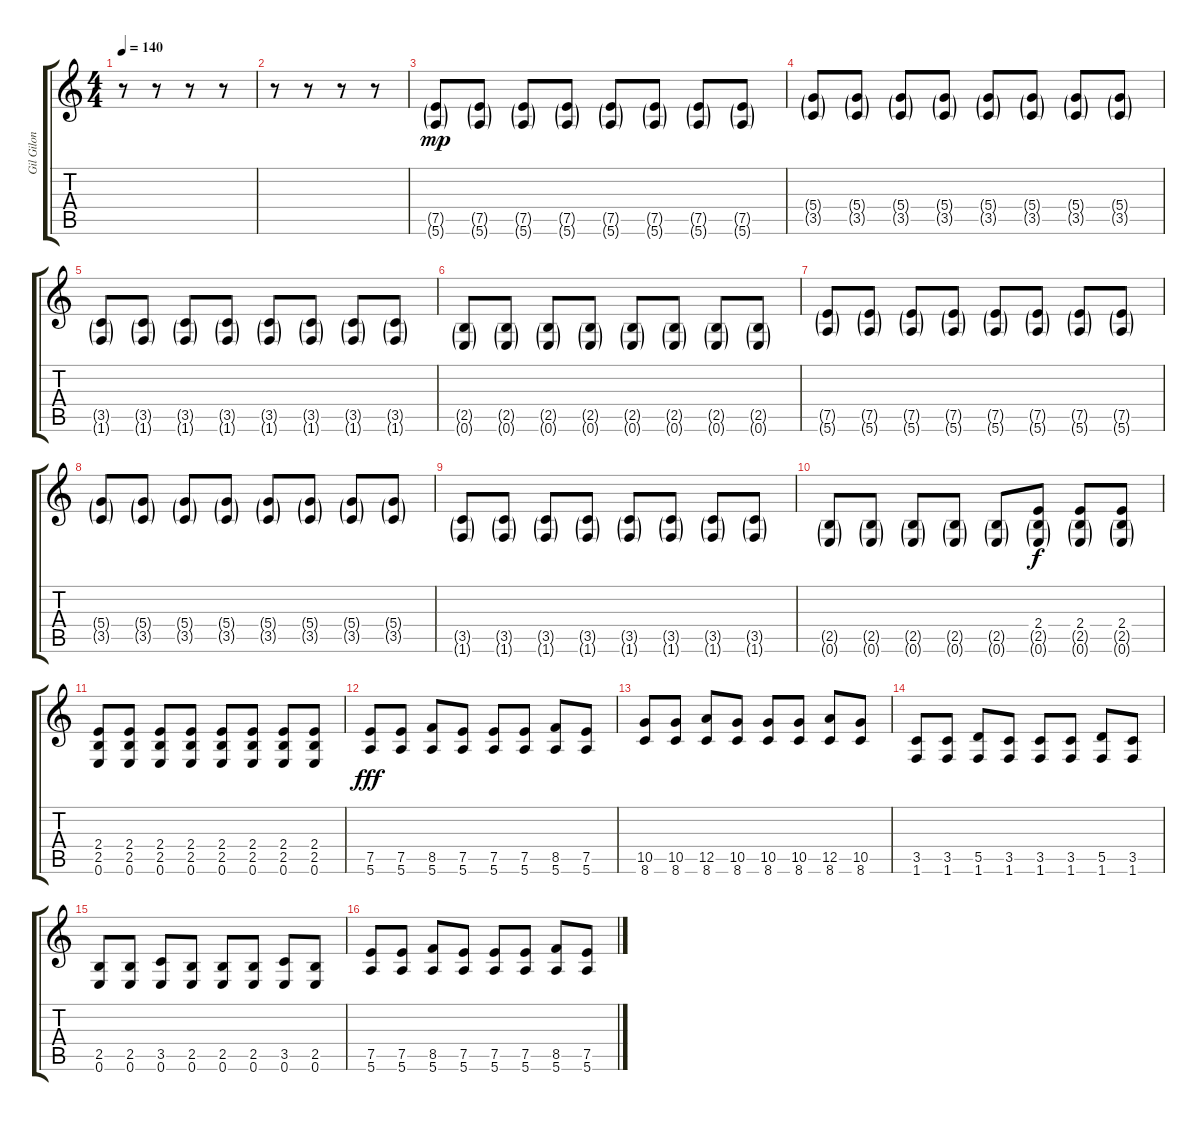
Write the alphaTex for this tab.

\track ("Gil Gilon" "Gil Gilon") {instrument overdrivenguitar}
\staff {score tabs}
\tuning (E4 B3 G3 D3 A2 E2) {hide}
\ts (4 4)
\tempo 140
\clef g2
\ks c
r.8{dy fff} r.8 r.8 r.8 |
r.8 r.8 r.8 r.8 |
(7.5{g} 5.6{g}).8{dy mp} (7.5{g} 5.6{g}).8 (7.5{g} 5.6{g}).8 (7.5{g} 5.6{g}).8 (7.5{g} 5.6{g}).8 (7.5{g} 5.6{g}).8 (7.5{g} 5.6{g}).8 (7.5{g} 5.6{g}).8 |
(5.4{g} 3.5{g}).8 (5.4{g} 3.5{g}).8 (5.4{g} 3.5{g}).8 (5.4{g} 3.5{g}).8 (5.4{g} 3.5{g}).8 (5.4{g} 3.5{g}).8 (5.4{g} 3.5{g}).8 (5.4{g} 3.5{g}).8 |
(3.5{g} 1.6{g}).8 (3.5{g} 1.6{g}).8 (3.5{g} 1.6{g}).8 (3.5{g} 1.6{g}).8 (3.5{g} 1.6{g}).8 (3.5{g} 1.6{g}).8 (3.5{g} 1.6{g}).8 (3.5{g} 1.6{g}).8 |
(2.5{g} 0.6{g}).8 (2.5{g} 0.6{g}).8 (2.5{g} 0.6{g}).8 (2.5{g} 0.6{g}).8 (2.5{g} 0.6{g}).8 (2.5{g} 0.6{g}).8 (2.5{g} 0.6{g}).8 (2.5{g} 0.6{g}).8 |
(7.5{g} 5.6{g}).8 (7.5{g} 5.6{g}).8 (7.5{g} 5.6{g}).8 (7.5{g} 5.6{g}).8 (7.5{g} 5.6{g}).8 (7.5{g} 5.6{g}).8 (7.5{g} 5.6{g}).8 (7.5{g} 5.6{g}).8 |
(5.4{g} 3.5{g}).8 (5.4{g} 3.5{g}).8 (5.4{g} 3.5{g}).8 (5.4{g} 3.5{g}).8 (5.4{g} 3.5{g}).8 (5.4{g} 3.5{g}).8 (5.4{g} 3.5{g}).8 (5.4{g} 3.5{g}).8 |
(3.5{g} 1.6{g}).8 (3.5{g} 1.6{g}).8 (3.5{g} 1.6{g}).8 (3.5{g} 1.6{g}).8 (3.5{g} 1.6{g}).8 (3.5{g} 1.6{g}).8 (3.5{g} 1.6{g}).8 (3.5{g} 1.6{g}).8 |
(2.5{g} 0.6{g}).8 (2.5{g} 0.6{g}).8 (2.5{g} 0.6{g}).8 (2.5{g} 0.6{g}).8 (2.5{g} 0.6{g}).8 (2.4 2.5{g} 0.6{g}).8{dy f} (2.4 2.5{g} 0.6{g}).8 (2.4 2.5{g} 0.6{g}).8 |
(2.4 2.5 0.6).8 (2.4 2.5 0.6).8 (2.4 2.5 0.6).8 (2.4 2.5 0.6).8 (2.4 2.5 0.6).8 (2.4 2.5 0.6).8 (2.4 2.5 0.6).8 (2.4 2.5 0.6).8 |
(7.5 5.6).8{dy fff} (7.5 5.6).8 (8.5 5.6).8 (7.5 5.6).8 (7.5 5.6).8 (7.5 5.6).8 (8.5 5.6).8 (7.5 5.6).8 |
(10.5 8.6).8 (10.5 8.6).8 (12.5 8.6).8 (10.5 8.6).8 (10.5 8.6).8 (10.5 8.6).8 (12.5 8.6).8 (10.5 8.6).8 |
(3.5 1.6).8 (3.5 1.6).8 (5.5 1.6).8 (3.5 1.6).8 (3.5 1.6).8 (3.5 1.6).8 (5.5 1.6).8 (3.5 1.6).8 |
(2.5 0.6).8 (2.5 0.6).8 (3.5 0.6).8 (2.5 0.6).8 (2.5 0.6).8 (2.5 0.6).8 (3.5 0.6).8 (2.5 0.6).8 |
(7.5 5.6).8 (7.5 5.6).8 (8.5 5.6).8 (7.5 5.6).8 (7.5 5.6).8 (7.5 5.6).8 (8.5 5.6).8 (7.5 5.6).8
